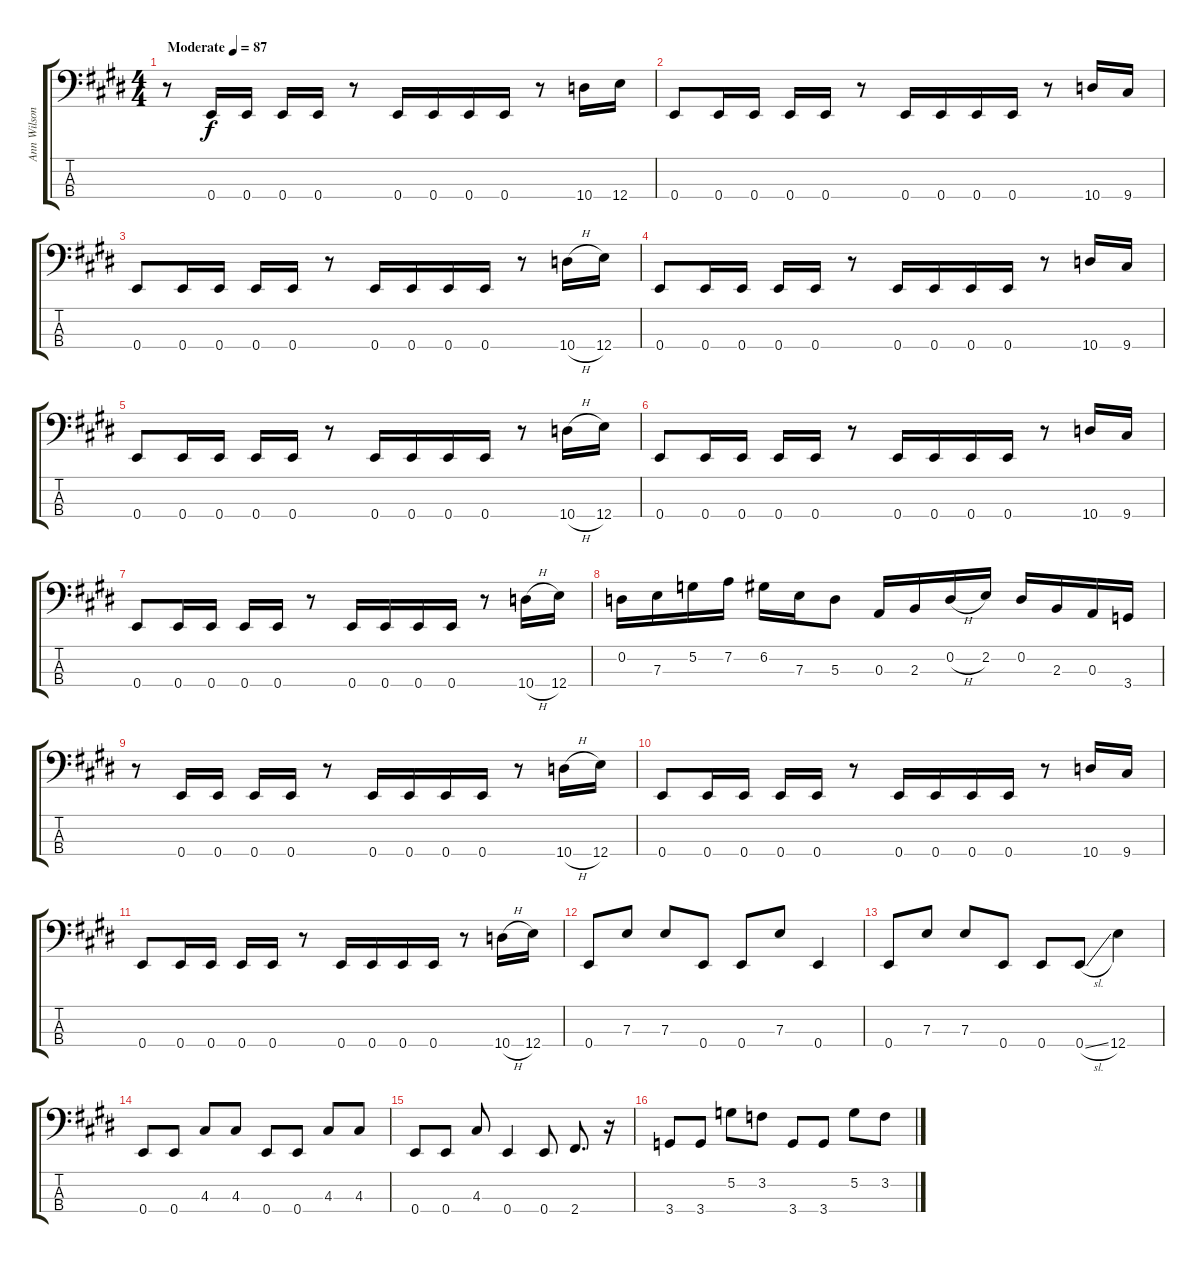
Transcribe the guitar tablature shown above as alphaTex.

\track ("Ann Wilson Bass" "Ann Wilson") {instrument electricbasspick}
\staff {score tabs}
\tuning (G2 D2 A1 E1) {hide}
\ts (4 4)
\tempo (87 "Moderate")
\clef f4
\ks e
r.8{dy f instrument electricbasspick} 0.4.16 0.4.16 0.4.16 0.4.16 r.8 0.4.16 0.4.16 0.4.16 0.4.16 r.8 10.4.16 12.4.16 |
0.4.8 0.4.16 0.4.16 0.4.16 0.4.16 r.8 0.4.16 0.4.16 0.4.16 0.4.16 r.8 10.4.16 9.4.16 |
0.4.8 0.4.16 0.4.16 0.4.16 0.4.16 r.8 0.4.16 0.4.16 0.4.16 0.4.16 r.8 10.4{h}.16 12.4.16 |
0.4.8 0.4.16 0.4.16 0.4.16 0.4.16 r.8 0.4.16 0.4.16 0.4.16 0.4.16 r.8 10.4.16 9.4.16 |
0.4.8 0.4.16 0.4.16 0.4.16 0.4.16 r.8 0.4.16 0.4.16 0.4.16 0.4.16 r.8 10.4{h}.16 12.4.16 |
0.4.8 0.4.16 0.4.16 0.4.16 0.4.16 r.8 0.4.16 0.4.16 0.4.16 0.4.16 r.8 10.4.16 9.4.16 |
0.4.8 0.4.16 0.4.16 0.4.16 0.4.16 r.8 0.4.16 0.4.16 0.4.16 0.4.16 r.8 10.4{h}.16 12.4.16 |
0.2.16 7.3.16 5.2.16 7.2.16 6.2.16 7.3.16 5.3.8 0.3.16 2.3.16 0.2{h}.16 2.2.16 0.2.16 2.3.16 0.3.16 3.4.16 |
r.8 0.4.16 0.4.16 0.4.16 0.4.16 r.8 0.4.16 0.4.16 0.4.16 0.4.16 r.8 10.4{h}.16 12.4.16 |
0.4.8 0.4.16 0.4.16 0.4.16 0.4.16 r.8 0.4.16 0.4.16 0.4.16 0.4.16 r.8 10.4.16 9.4.16 |
0.4.8 0.4.16 0.4.16 0.4.16 0.4.16 r.8 0.4.16 0.4.16 0.4.16 0.4.16 r.8 10.4{h}.16 12.4.16 |
0.4.8 7.3.8 7.3.8 0.4.8 0.4.8 7.3.8 0.4.4 |
0.4.8 7.3.8 7.3.8 0.4.8 0.4.8 0.4{sl}.8 12.4.4 |
0.4.8 0.4.8 4.3.8 4.3.8 0.4.8 0.4.8 4.3.8 4.3.8 |
0.4.8 0.4.8 4.3.8 0.4.4 0.4.8 2.4.8{d} r.16 |
3.4.8 3.4.8 5.2.8 3.2.8 3.4.8 3.4.8 5.2.8 3.2.8
